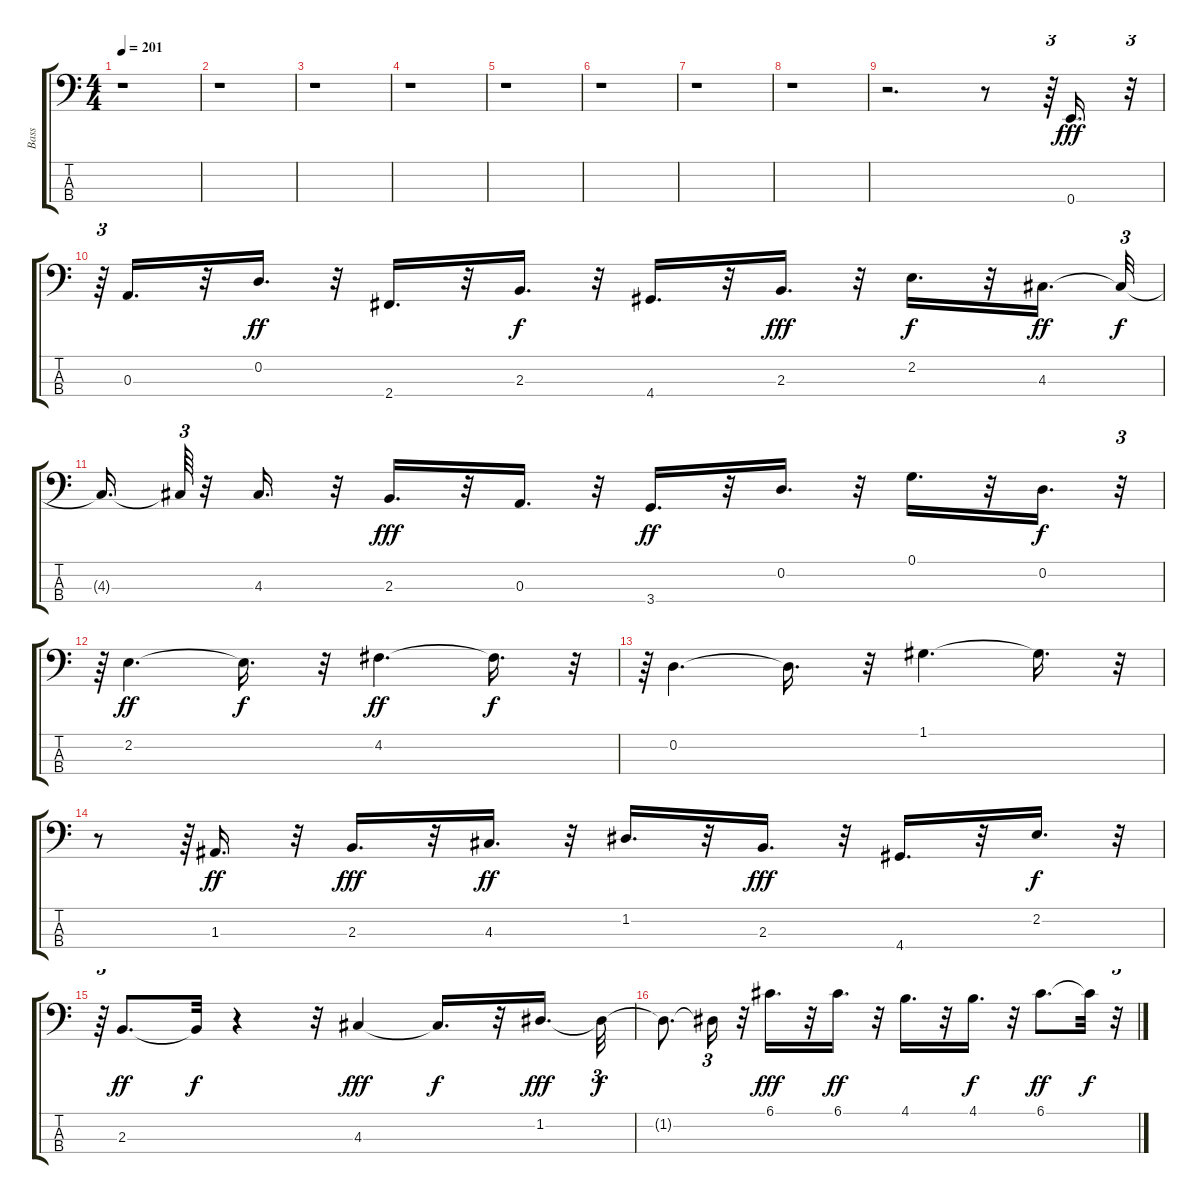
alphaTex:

\track ("Bass" "Bass") {instrument slapbass2}
\staff {score tabs}
\tuning (G2 D2 A1 E1) {hide}
\ts (4 4)
\tempo 201
\clef f4
\ks c
r.1{dy f} |
r.1 |
r.1 |
r.1 |
r.1 |
r.1 |
r.1 |
r.1 |
r.2{d} r.8 r.64{tu (3 2)} 0.4.16{d dy fff} r.32{tu (3 2)} |
r.64{tu (3 2)} 0.3.16{d} r.32 0.2.16{d dy ff} r.32 2.4.16{d} r.32 2.3.16{d dy f} r.32 4.4.16{d} r.32 2.3.16{d dy fff} r.32 2.2.16{d dy f} r.32 4.3.16{d dy ff} 4.3{t}.32{tu (3 2) dy f} |
4.3{t}.16{d} 4.3{t}.64{tu (3 2)} r.32 4.3.16{d} r.32 2.3.16{d dy fff} r.32 0.3.16{d} r.32 3.4.16{d dy ff} r.32 0.2.16{d} r.32 0.1.16{d} r.32 0.2.16{d dy f} r.32{tu (3 2)} |
r.64{tu (3 2)} 2.2.4{d dy ff} 2.2{t}.16{d dy f} r.32 4.2.4{d dy ff} 4.2{t}.16{d dy f} r.32{tu (3 2)} |
r.64{tu (3 2)} 0.2.4{d} 0.2{t}.16{d} r.32 1.1.4{d} 1.1{t}.16{d} r.32{tu (3 2)} |
r.8 r.64{tu (3 2)} 1.3.16{d dy ff} r.32 2.3.16{d dy fff} r.32 4.3.16{d dy ff} r.32 1.2.16{d} r.32 2.3.16{d dy fff} r.32 4.4.16{d} r.32 2.2.16{d dy f} r.32{tu (3 2)} |
r.64{tu (3 2)} 2.3.8{d dy ff} 2.3{t}.32{dy f} r.4 r.32 4.3.4{dy fff} 4.3{t}.16{d dy f} r.32 1.2.16{d dy fff} 1.2{t}.32{tu (3 2) dy f} |
1.2{t}.8{d} 1.2{t}.16{tu (3 2)} r.32 6.1.16{d dy fff} r.32 6.1.16{d dy ff} r.32 4.1.16{d} r.32 4.1.16{d dy f} r.32 6.1.8{d dy ff} 6.1{t}.32{dy f} r.32{tu (3 2)}
